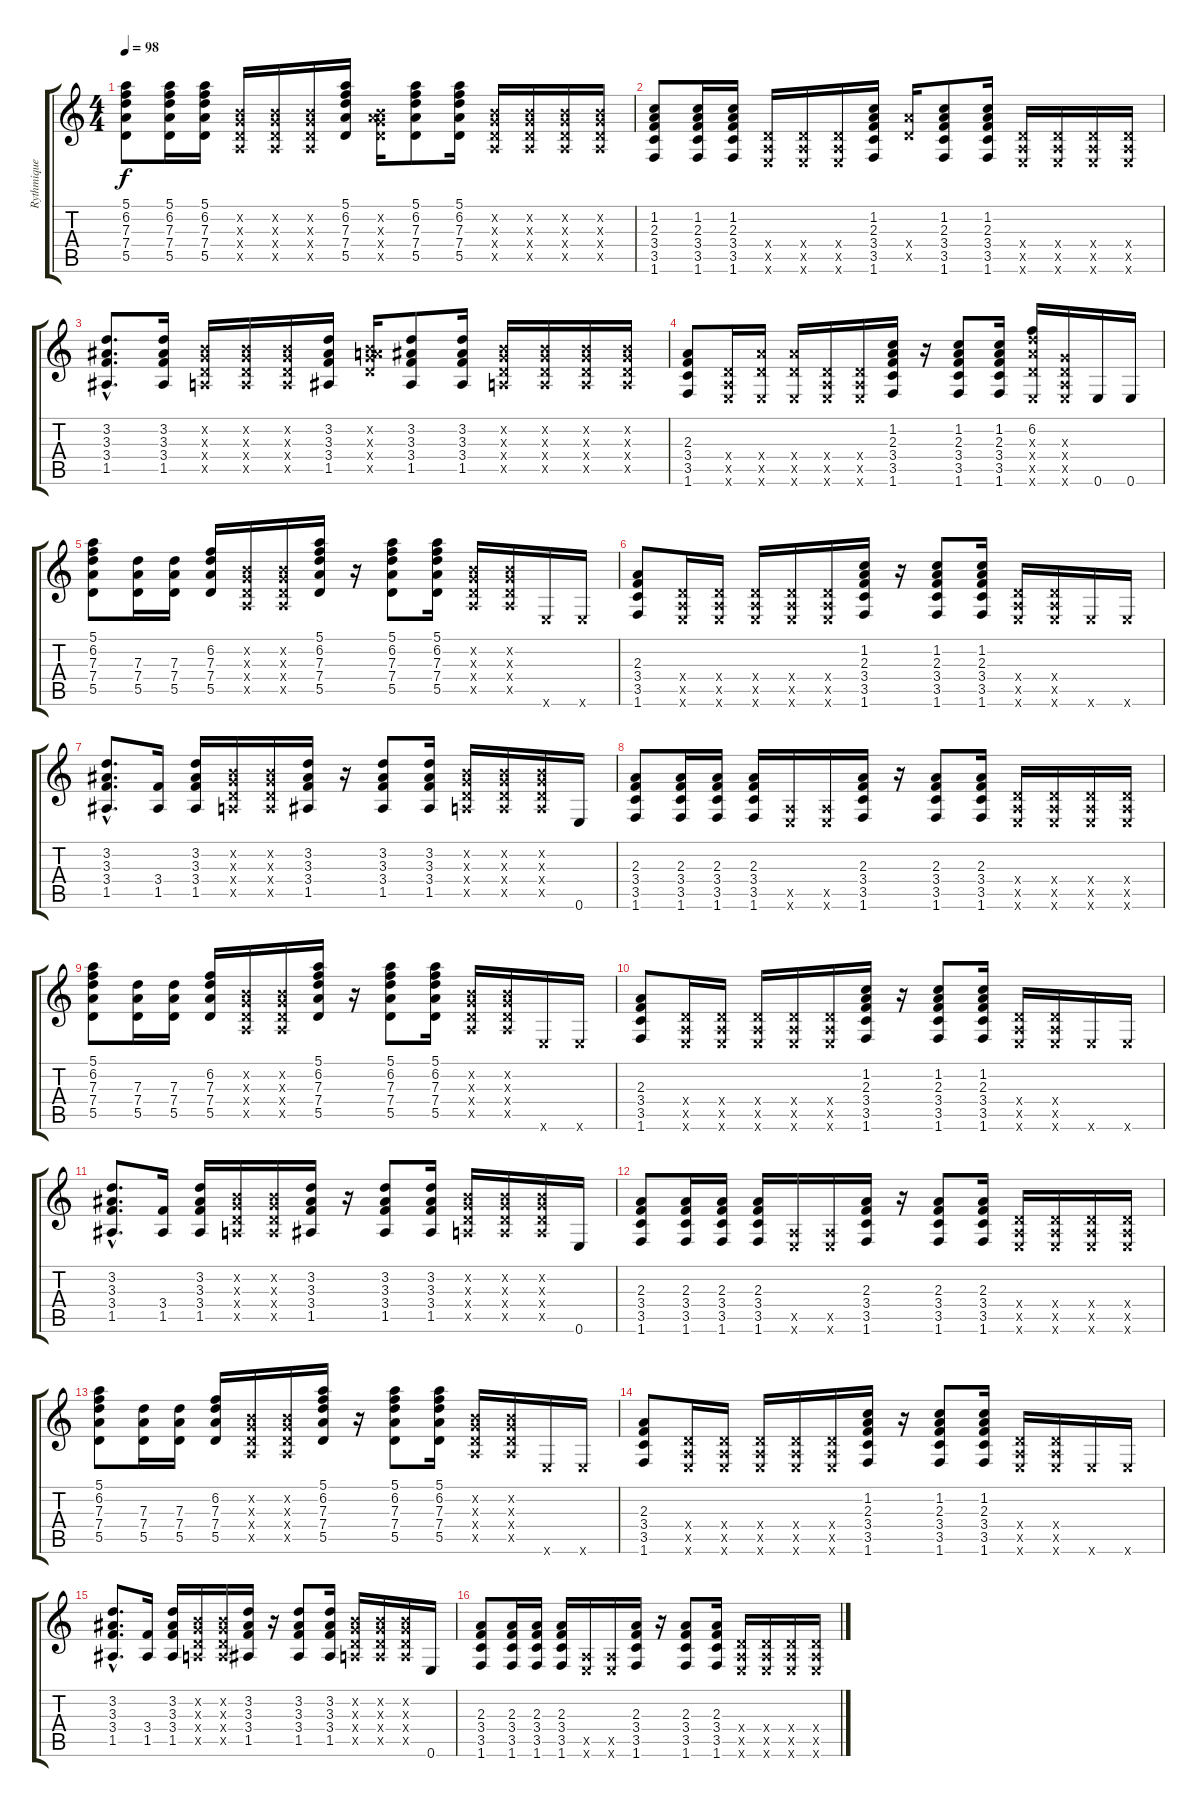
\track ("Rythmique" "Rythmique") {instrument acousticguitarnylon}
\staff {score tabs}
\tuning (E4 B3 G3 D3 A2 E2) {hide}
\ts (4 4)
\tempo 98
\clef g2
\ks c
(5.1 6.2 7.3 7.4 5.5).8{dy f instrument acousticguitarnylon} (5.1 6.2 7.3 7.4 5.5).16 (5.1 6.2 7.3 7.4 5.5).16 (0.2{x} 0.3{x} 0.4{x} 0.5{x}).16 (0.2{x} 0.3{x} 0.4{x} 0.5{x}).16 (0.2{x} 0.3{x} 0.4{x} 0.5{x}).16 (5.1 6.2 7.3 7.4 5.5).16 (0.2{x} 0.3{x} 7.4{x} 5.5{x}).16 (5.1 6.2 7.3 7.4 5.5).8 (5.1 6.2 7.3 7.4 5.5).16 (0.2{x} 0.3{x} 0.4{x} 0.5{x}).16 (0.2{x} 0.3{x} 0.4{x} 0.5{x}).16 (0.2{x} 0.3{x} 0.4{x} 0.5{x}).16 (0.2{x} 0.3{x} 0.4{x} 0.5{x}).16 |
(1.2 2.3 3.4 3.5 1.6).8 (1.2 2.3 3.4 3.5 1.6).16 (1.2 2.3 3.4 3.5 1.6).16 (0.4{x} 0.5{x} 0.6{x}).16 (0.4{x} 0.5{x} 0.6{x}).16 (0.4{x} 0.5{x} 0.6{x}).16 (1.2 2.3 3.4 3.5 1.6).16 (7.4{x} 5.5{x}).16 (1.2 2.3 3.4 3.5 1.6).8 (1.2 2.3 3.4 3.5 1.6).16 (0.4{x} 0.5{x} 0.6{x}).16 (0.4{x} 0.5{x} 0.6{x}).16 (0.4{x} 0.5{x} 0.6{x}).16 (0.4{x} 0.5{x} 0.6{x}).16 |
(3.2{hac} 3.3{hac} 3.4{hac} 1.5{hac}).8{d} (3.2 3.3 3.4 1.5).16 (0.2{x} 0.3{x} 0.4{x} 0.5{x}).16 (0.2{x} 0.3{x} 0.4{x} 0.5{x}).16 (0.2{x} 0.3{x} 0.4{x} 0.5{x}).16 (3.2 3.3 3.4 1.5).16 (0.2{x} 0.3{x} 7.4{x} 5.5{x}).16 (3.2 3.3 3.4 1.5).8 (3.2 3.3 3.4 1.5).16 (0.2{x} 0.3{x} 0.4{x} 0.5{x}).16 (0.2{x} 0.3{x} 0.4{x} 0.5{x}).16 (0.2{x} 0.3{x} 0.4{x} 0.5{x}).16 (0.2{x} 0.3{x} 0.4{x} 0.5{x}).16 |
(2.3 3.4 3.5 1.6).8 (0.4{x} 0.5{x} 0.6{x}).16 (7.4{x} 5.5{x} 0.6{x}).16 (7.4{x} 5.5{x} 0.6{x}).16 (0.4{x} 0.5{x} 0.6{x}).16 (0.4{x} 0.5{x} 0.6{x}).16 (1.2 2.3 3.4 3.5 1.6).16 r.16 (1.2 2.3 3.4 3.5 1.6).8 (1.2 2.3 3.4 3.5 1.6).16 (6.2 7.3{x} 7.4{x} 5.5{x} 0.6{x}).16 (0.3{x} 0.4{x} 0.5{x} 0.6{x}).16 0.6.16 0.6.16 |
(5.1 6.2 7.3 7.4 5.5).8 (7.3 7.4 5.5).16 (7.3 7.4 5.5).16 (6.2 7.3 7.4 5.5).16 (0.2{x} 0.3{x} 0.4{x} 0.5{x}).16 (0.2{x} 0.3{x} 0.4{x} 0.5{x}).16 (5.1 6.2 7.3 7.4 5.5).16 r.16 (5.1 6.2 7.3 7.4 5.5).8 (5.1 6.2 7.3 7.4 5.5).16 (0.2{x} 0.3{x} 0.4{x} 0.5{x}).16 (0.2{x} 0.3{x} 0.4{x} 0.5{x}).16 0.6{x}.16 0.6{x}.16 |
(2.3 3.4 3.5 1.6).8 (0.4{x} 0.5{x} 0.6{x}).16 (0.4{x} 0.5{x} 0.6{x}).16 (0.4{x} 0.5{x} 0.6{x}).16 (0.4{x} 0.5{x} 0.6{x}).16 (0.4{x} 0.5{x} 0.6{x}).16 (1.2 2.3 3.4 3.5 1.6).16 r.16 (1.2 2.3 3.4 3.5 1.6).8 (1.2 2.3 3.4 3.5 1.6).16 (0.4{x} 0.5{x} 0.6{x}).16 (0.4{x} 0.5{x} 0.6{x}).16 0.6{x}.16 0.6{x}.16 |
(3.2{hac} 3.3{hac} 3.4{hac} 1.5{hac}).8{d} (3.4 1.5).16 (3.2 3.3 3.4 1.5).16 (0.2{x} 0.3{x} 0.4{x} 0.5{x}).16 (0.2{x} 0.3{x} 0.4{x} 0.5{x}).16 (3.2 3.3 3.4 1.5).16 r.16 (3.2 3.3 3.4 1.5).8 (3.2 3.3 3.4 1.5).16 (0.2{x} 0.3{x} 0.4{x} 0.5{x}).16 (0.2{x} 0.3{x} 0.4{x} 0.5{x}).16 (0.2{x} 0.3{x} 0.4{x} 0.5{x}).16 0.6.16 |
(2.3 3.4 3.5 1.6).8 (2.3 3.4 3.5 1.6).16 (2.3 3.4 3.5 1.6).16 (2.3 3.4 3.5 1.6).16 (0.5{x} 0.6{x}).16 (0.5{x} 0.6{x}).16 (2.3 3.4 3.5 1.6).16 r.16 (2.3 3.4 3.5 1.6).8 (2.3 3.4 3.5 1.6).16 (0.4{x} 0.5{x} 0.6{x}).16 (0.4{x} 0.5{x} 0.6{x}).16 (0.4{x} 0.5{x} 0.6{x}).16 (0.4{x} 0.5{x} 0.6{x}).16 |
(5.1 6.2 7.3 7.4 5.5).8 (7.3 7.4 5.5).16 (7.3 7.4 5.5).16 (6.2 7.3 7.4 5.5).16 (0.2{x} 0.3{x} 0.4{x} 0.5{x}).16 (0.2{x} 0.3{x} 0.4{x} 0.5{x}).16 (5.1 6.2 7.3 7.4 5.5).16 r.16 (5.1 6.2 7.3 7.4 5.5).8 (5.1 6.2 7.3 7.4 5.5).16 (0.2{x} 0.3{x} 0.4{x} 0.5{x}).16 (0.2{x} 0.3{x} 0.4{x} 0.5{x}).16 0.6{x}.16 0.6{x}.16 |
(2.3 3.4 3.5 1.6).8 (0.4{x} 0.5{x} 0.6{x}).16 (0.4{x} 0.5{x} 0.6{x}).16 (0.4{x} 0.5{x} 0.6{x}).16 (0.4{x} 0.5{x} 0.6{x}).16 (0.4{x} 0.5{x} 0.6{x}).16 (1.2 2.3 3.4 3.5 1.6).16 r.16 (1.2 2.3 3.4 3.5 1.6).8 (1.2 2.3 3.4 3.5 1.6).16 (0.4{x} 0.5{x} 0.6{x}).16 (0.4{x} 0.5{x} 0.6{x}).16 0.6{x}.16 0.6{x}.16 |
(3.2{hac} 3.3{hac} 3.4{hac} 1.5{hac}).8{d} (3.4 1.5).16 (3.2 3.3 3.4 1.5).16 (0.2{x} 0.3{x} 0.4{x} 0.5{x}).16 (0.2{x} 0.3{x} 0.4{x} 0.5{x}).16 (3.2 3.3 3.4 1.5).16 r.16 (3.2 3.3 3.4 1.5).8 (3.2 3.3 3.4 1.5).16 (0.2{x} 0.3{x} 0.4{x} 0.5{x}).16 (0.2{x} 0.3{x} 0.4{x} 0.5{x}).16 (0.2{x} 0.3{x} 0.4{x} 0.5{x}).16 0.6.16 |
(2.3 3.4 3.5 1.6).8 (2.3 3.4 3.5 1.6).16 (2.3 3.4 3.5 1.6).16 (2.3 3.4 3.5 1.6).16 (0.5{x} 0.6{x}).16 (0.5{x} 0.6{x}).16 (2.3 3.4 3.5 1.6).16 r.16 (2.3 3.4 3.5 1.6).8 (2.3 3.4 3.5 1.6).16 (0.4{x} 0.5{x} 0.6{x}).16 (0.4{x} 0.5{x} 0.6{x}).16 (0.4{x} 0.5{x} 0.6{x}).16 (0.4{x} 0.5{x} 0.6{x}).16 |
(5.1 6.2 7.3 7.4 5.5).8 (7.3 7.4 5.5).16 (7.3 7.4 5.5).16 (6.2 7.3 7.4 5.5).16 (0.2{x} 0.3{x} 0.4{x} 0.5{x}).16 (0.2{x} 0.3{x} 0.4{x} 0.5{x}).16 (5.1 6.2 7.3 7.4 5.5).16 r.16 (5.1 6.2 7.3 7.4 5.5).8 (5.1 6.2 7.3 7.4 5.5).16 (0.2{x} 0.3{x} 0.4{x} 0.5{x}).16 (0.2{x} 0.3{x} 0.4{x} 0.5{x}).16 0.6{x}.16 0.6{x}.16 |
(2.3 3.4 3.5 1.6).8 (0.4{x} 0.5{x} 0.6{x}).16 (0.4{x} 0.5{x} 0.6{x}).16 (0.4{x} 0.5{x} 0.6{x}).16 (0.4{x} 0.5{x} 0.6{x}).16 (0.4{x} 0.5{x} 0.6{x}).16 (1.2 2.3 3.4 3.5 1.6).16 r.16 (1.2 2.3 3.4 3.5 1.6).8 (1.2 2.3 3.4 3.5 1.6).16 (0.4{x} 0.5{x} 0.6{x}).16 (0.4{x} 0.5{x} 0.6{x}).16 0.6{x}.16 0.6{x}.16 |
(3.2{hac} 3.3{hac} 3.4{hac} 1.5{hac}).8{d} (3.4 1.5).16 (3.2 3.3 3.4 1.5).16 (0.2{x} 0.3{x} 0.4{x} 0.5{x}).16 (0.2{x} 0.3{x} 0.4{x} 0.5{x}).16 (3.2 3.3 3.4 1.5).16 r.16 (3.2 3.3 3.4 1.5).8 (3.2 3.3 3.4 1.5).16 (0.2{x} 0.3{x} 0.4{x} 0.5{x}).16 (0.2{x} 0.3{x} 0.4{x} 0.5{x}).16 (0.2{x} 0.3{x} 0.4{x} 0.5{x}).16 0.6.16 |
(2.3 3.4 3.5 1.6).8 (2.3 3.4 3.5 1.6).16 (2.3 3.4 3.5 1.6).16 (2.3 3.4 3.5 1.6).16 (0.5{x} 0.6{x}).16 (0.5{x} 0.6{x}).16 (2.3 3.4 3.5 1.6).16 r.16 (2.3 3.4 3.5 1.6).8 (2.3 3.4 3.5 1.6).16 (0.4{x} 0.5{x} 0.6{x}).16 (0.4{x} 0.5{x} 0.6{x}).16 (0.4{x} 0.5{x} 0.6{x}).16 (0.4{x} 0.5{x} 0.6{x}).16
